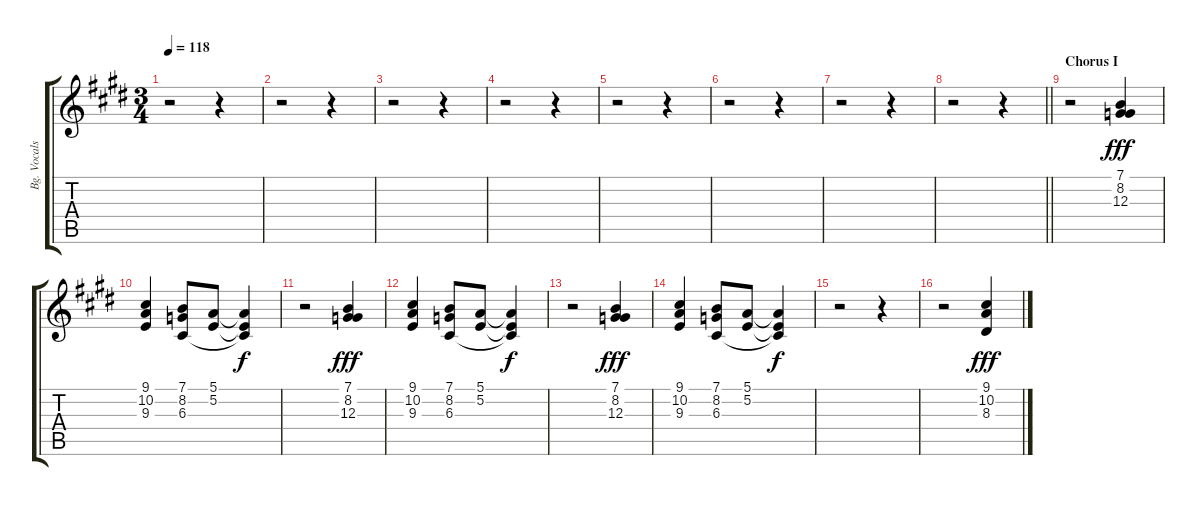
\track ("Bg. Vocals" "Bg. Vocals") {instrument lead6voice}
\staff {score tabs}
\tuning (E4 B3 G3 D3 A2 E2) {hide}
\ts (3 4)
\tempo 118
\clef g2
\ks e
r.2{dy fff} r.4 |
r.2 r.4 |
r.2 r.4 |
r.2 r.4 |
r.2 r.4 |
r.2 r.4 |
r.2 r.4 |
\barLineRight lightlight
r.2 r.4 |
\section ("" "Chorus I")
r.2 (7.1 8.2 12.3).4 |
(9.1 10.2 9.3).4 (7.1 8.2 6.3).8 (5.1 5.2).8 (5.1{t} 5.2{t} 6.3{t}).4{dy f} |
r.2 (7.1 8.2 12.3).4{dy fff} |
(9.1 10.2 9.3).4 (7.1 8.2 6.3).8 (5.1 5.2).8 (5.1{t} 5.2{t} 6.3{t}).4{dy f} |
r.2 (7.1 8.2 12.3).4{dy fff} |
(9.1 10.2 9.3).4 (7.1 8.2 6.3).8 (5.1 5.2).8 (5.1{t} 5.2{t} 6.3{t}).4{dy f} |
r.2 r.4 |
r.2 (9.1 10.2 8.3).4{dy fff}
